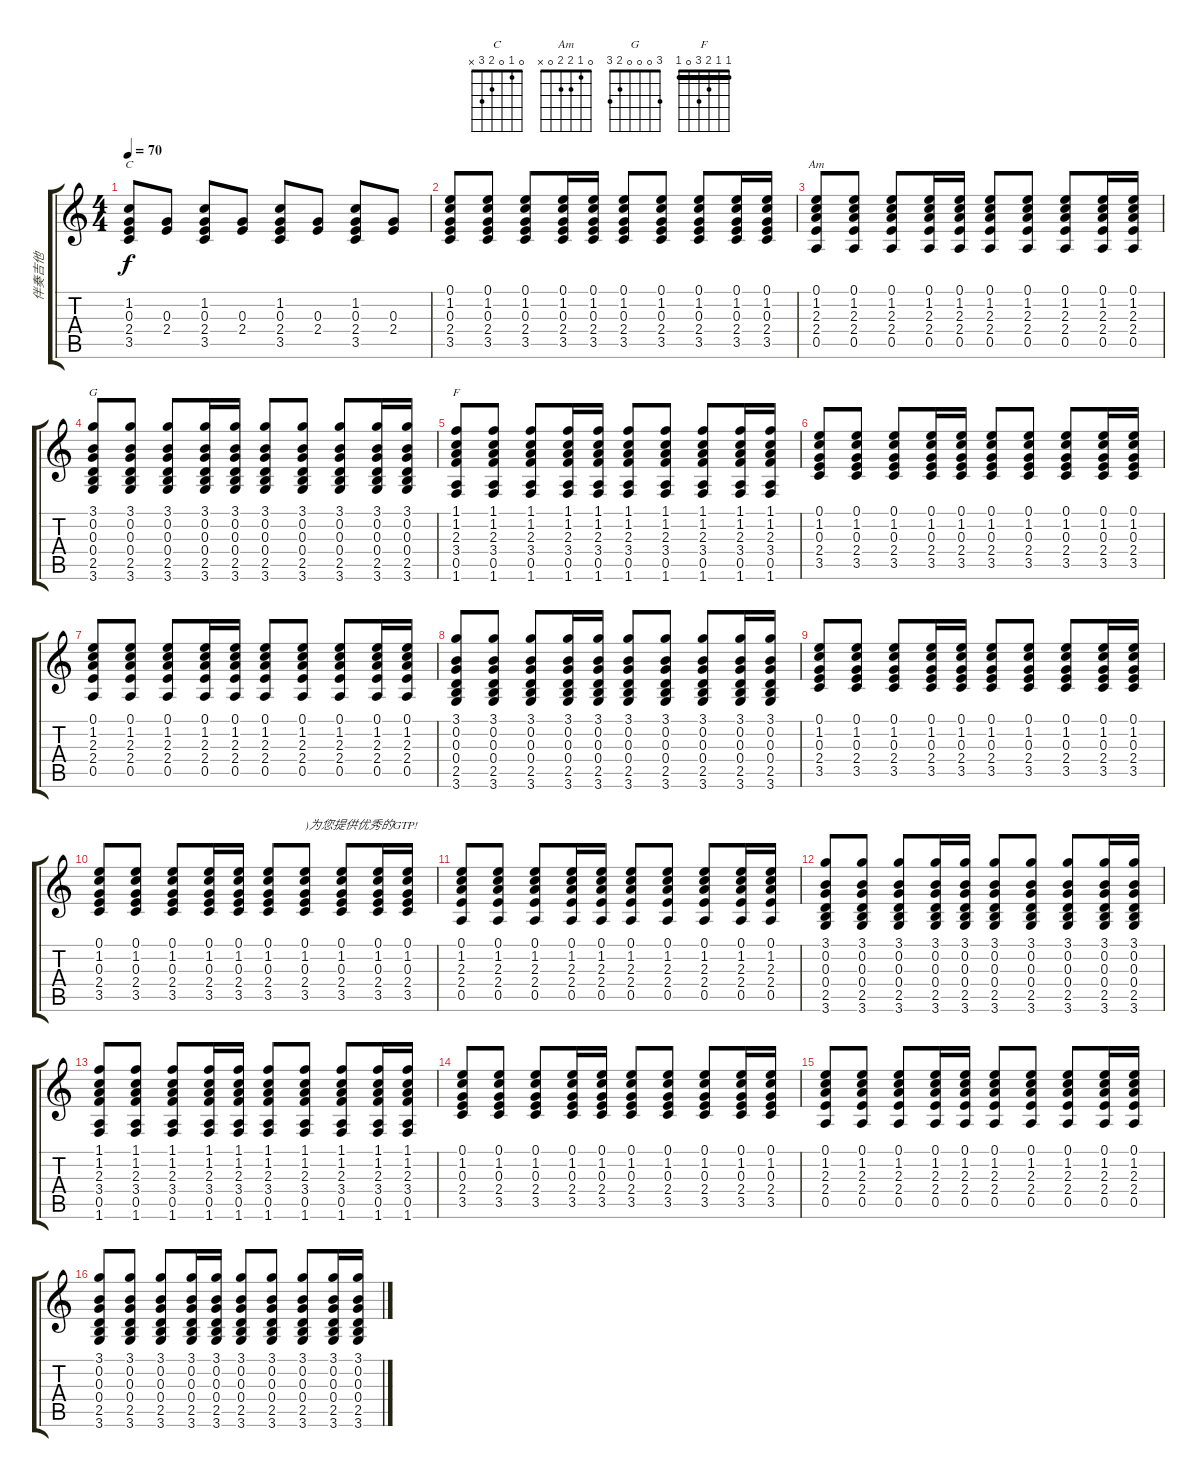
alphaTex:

\track ("伴奏吉他" "伴奏吉他") {instrument acousticguitarsteel}
\staff {score tabs}
\tuning (E4 B3 G3 D3 A2 E2) {hide}
\chord ("C" 0 1 0 2 3 x)
\chord ("Am" 0 1 2 2 0 x)
\chord ("G" 3 0 0 0 2 3)
\chord ("F" 1 1 2 3 0 1) {barre 1}
\ts (4 4)
\tempo 70
\clef g2
\ks c
(1.2 0.3 2.4 3.5).8{ch "C" dy f} (0.3 2.4).8 (1.2 0.3 2.4 3.5).8 (0.3 2.4).8 (1.2 0.3 2.4 3.5).8 (0.3 2.4).8 (1.2 0.3 2.4 3.5).8 (0.3 2.4).8 |
(0.1 1.2 0.3 2.4 3.5).8 (0.1 1.2 0.3 2.4 3.5).8 (0.1 1.2 0.3 2.4 3.5).8 (0.1 1.2 0.3 2.4 3.5).16 (0.1 1.2 0.3 2.4 3.5).16 (0.1 1.2 0.3 2.4 3.5).8 (0.1 1.2 0.3 2.4 3.5).8 (0.1 1.2 0.3 2.4 3.5).8 (0.1 1.2 0.3 2.4 3.5).16 (0.1 1.2 0.3 2.4 3.5).16 |
(0.1 1.2 2.3 2.4 0.5).8{ch "Am"} (0.1 1.2 2.3 2.4 0.5).8 (0.1 1.2 2.3 2.4 0.5).8 (0.1 1.2 2.3 2.4 0.5).16 (0.1 1.2 2.3 2.4 0.5).16 (0.1 1.2 2.3 2.4 0.5).8 (0.1 1.2 2.3 2.4 0.5).8 (0.1 1.2 2.3 2.4 0.5).8 (0.1 1.2 2.3 2.4 0.5).16 (0.1 1.2 2.3 2.4 0.5).16 |
(3.1 0.2 0.3 0.4 2.5 3.6).8{ch "G"} (3.1 0.2 0.3 0.4 2.5 3.6).8 (3.1 0.2 0.3 0.4 2.5 3.6).8 (3.1 0.2 0.3 0.4 2.5 3.6).16 (3.1 0.2 0.3 0.4 2.5 3.6).16 (3.1 0.2 0.3 0.4 2.5 3.6).8 (3.1 0.2 0.3 0.4 2.5 3.6).8 (3.1 0.2 0.3 0.4 2.5 3.6).8 (3.1 0.2 0.3 0.4 2.5 3.6).16 (3.1 0.2 0.3 0.4 2.5 3.6).16 |
(1.1 1.2 2.3 3.4 0.5 1.6).8{ch "F"} (1.1 1.2 2.3 3.4 0.5 1.6).8 (1.1 1.2 2.3 3.4 0.5 1.6).8 (1.1 1.2 2.3 3.4 0.5 1.6).16 (1.1 1.2 2.3 3.4 0.5 1.6).16 (1.1 1.2 2.3 3.4 0.5 1.6).8 (1.1 1.2 2.3 3.4 0.5 1.6).8 (1.1 1.2 2.3 3.4 0.5 1.6).8 (1.1 1.2 2.3 3.4 0.5 1.6).16 (1.1 1.2 2.3 3.4 0.5 1.6).16 |
(0.1 1.2 0.3 2.4 3.5).8 (0.1 1.2 0.3 2.4 3.5).8 (0.1 1.2 0.3 2.4 3.5).8 (0.1 1.2 0.3 2.4 3.5).16 (0.1 1.2 0.3 2.4 3.5).16 (0.1 1.2 0.3 2.4 3.5).8 (0.1 1.2 0.3 2.4 3.5).8 (0.1 1.2 0.3 2.4 3.5).8 (0.1 1.2 0.3 2.4 3.5).16 (0.1 1.2 0.3 2.4 3.5).16 |
(0.1 1.2 2.3 2.4 0.5).8 (0.1 1.2 2.3 2.4 0.5).8 (0.1 1.2 2.3 2.4 0.5).8 (0.1 1.2 2.3 2.4 0.5).16 (0.1 1.2 2.3 2.4 0.5).16 (0.1 1.2 2.3 2.4 0.5).8 (0.1 1.2 2.3 2.4 0.5).8 (0.1 1.2 2.3 2.4 0.5).8 (0.1 1.2 2.3 2.4 0.5).16 (0.1 1.2 2.3 2.4 0.5).16 |
(3.1 0.2 0.3 0.4 2.5 3.6).8 (3.1 0.2 0.3 0.4 2.5 3.6).8 (3.1 0.2 0.3 0.4 2.5 3.6).8 (3.1 0.2 0.3 0.4 2.5 3.6).16 (3.1 0.2 0.3 0.4 2.5 3.6).16 (3.1 0.2 0.3 0.4 2.5 3.6).8 (3.1 0.2 0.3 0.4 2.5 3.6).8 (3.1 0.2 0.3 0.4 2.5 3.6).8 (3.1 0.2 0.3 0.4 2.5 3.6).16 (3.1 0.2 0.3 0.4 2.5 3.6).16 |
(0.1 1.2 0.3 2.4 3.5).8 (0.1 1.2 0.3 2.4 3.5).8 (0.1 1.2 0.3 2.4 3.5).8 (0.1 1.2 0.3 2.4 3.5).16 (0.1 1.2 0.3 2.4 3.5).16 (0.1 1.2 0.3 2.4 3.5).8 (0.1 1.2 0.3 2.4 3.5).8 (0.1 1.2 0.3 2.4 3.5).8 (0.1 1.2 0.3 2.4 3.5).16 (0.1 1.2 0.3 2.4 3.5).16 |
(0.1 1.2 0.3 2.4 3.5).8 (0.1 1.2 0.3 2.4 3.5).8 (0.1 1.2 0.3 2.4 3.5).8 (0.1 1.2 0.3 2.4 3.5).16 (0.1 1.2 0.3 2.4 3.5).16 (0.1 1.2 0.3 2.4 3.5).8 (0.1 1.2 0.3 2.4 3.5).8{txt ")为您提供优秀的GTP!"} (0.1 1.2 0.3 2.4 3.5).8 (0.1 1.2 0.3 2.4 3.5).16 (0.1 1.2 0.3 2.4 3.5).16 |
(0.1 1.2 2.3 2.4 0.5).8 (0.1 1.2 2.3 2.4 0.5).8 (0.1 1.2 2.3 2.4 0.5).8 (0.1 1.2 2.3 2.4 0.5).16 (0.1 1.2 2.3 2.4 0.5).16 (0.1 1.2 2.3 2.4 0.5).8 (0.1 1.2 2.3 2.4 0.5).8 (0.1 1.2 2.3 2.4 0.5).8 (0.1 1.2 2.3 2.4 0.5).16 (0.1 1.2 2.3 2.4 0.5).16 |
(3.1 0.2 0.3 0.4 2.5 3.6).8 (3.1 0.2 0.3 0.4 2.5 3.6).8 (3.1 0.2 0.3 0.4 2.5 3.6).8 (3.1 0.2 0.3 0.4 2.5 3.6).16 (3.1 0.2 0.3 0.4 2.5 3.6).16 (3.1 0.2 0.3 0.4 2.5 3.6).8 (3.1 0.2 0.3 0.4 2.5 3.6).8 (3.1 0.2 0.3 0.4 2.5 3.6).8 (3.1 0.2 0.3 0.4 2.5 3.6).16 (3.1 0.2 0.3 0.4 2.5 3.6).16 |
(1.1 1.2 2.3 3.4 0.5 1.6).8 (1.1 1.2 2.3 3.4 0.5 1.6).8 (1.1 1.2 2.3 3.4 0.5 1.6).8 (1.1 1.2 2.3 3.4 0.5 1.6).16 (1.1 1.2 2.3 3.4 0.5 1.6).16 (1.1 1.2 2.3 3.4 0.5 1.6).8 (1.1 1.2 2.3 3.4 0.5 1.6).8 (1.1 1.2 2.3 3.4 0.5 1.6).8 (1.1 1.2 2.3 3.4 0.5 1.6).16 (1.1 1.2 2.3 3.4 0.5 1.6).16 |
(0.1 1.2 0.3 2.4 3.5).8 (0.1 1.2 0.3 2.4 3.5).8 (0.1 1.2 0.3 2.4 3.5).8 (0.1 1.2 0.3 2.4 3.5).16 (0.1 1.2 0.3 2.4 3.5).16 (0.1 1.2 0.3 2.4 3.5).8 (0.1 1.2 0.3 2.4 3.5).8 (0.1 1.2 0.3 2.4 3.5).8 (0.1 1.2 0.3 2.4 3.5).16 (0.1 1.2 0.3 2.4 3.5).16 |
(0.1 1.2 2.3 2.4 0.5).8 (0.1 1.2 2.3 2.4 0.5).8 (0.1 1.2 2.3 2.4 0.5).8 (0.1 1.2 2.3 2.4 0.5).16 (0.1 1.2 2.3 2.4 0.5).16 (0.1 1.2 2.3 2.4 0.5).8 (0.1 1.2 2.3 2.4 0.5).8 (0.1 1.2 2.3 2.4 0.5).8 (0.1 1.2 2.3 2.4 0.5).16 (0.1 1.2 2.3 2.4 0.5).16 |
(3.1 0.2 0.3 0.4 2.5 3.6).8 (3.1 0.2 0.3 0.4 2.5 3.6).8 (3.1 0.2 0.3 0.4 2.5 3.6).8 (3.1 0.2 0.3 0.4 2.5 3.6).16 (3.1 0.2 0.3 0.4 2.5 3.6).16 (3.1 0.2 0.3 0.4 2.5 3.6).8 (3.1 0.2 0.3 0.4 2.5 3.6).8 (3.1 0.2 0.3 0.4 2.5 3.6).8 (3.1 0.2 0.3 0.4 2.5 3.6).16 (3.1 0.2 0.3 0.4 2.5 3.6).16
